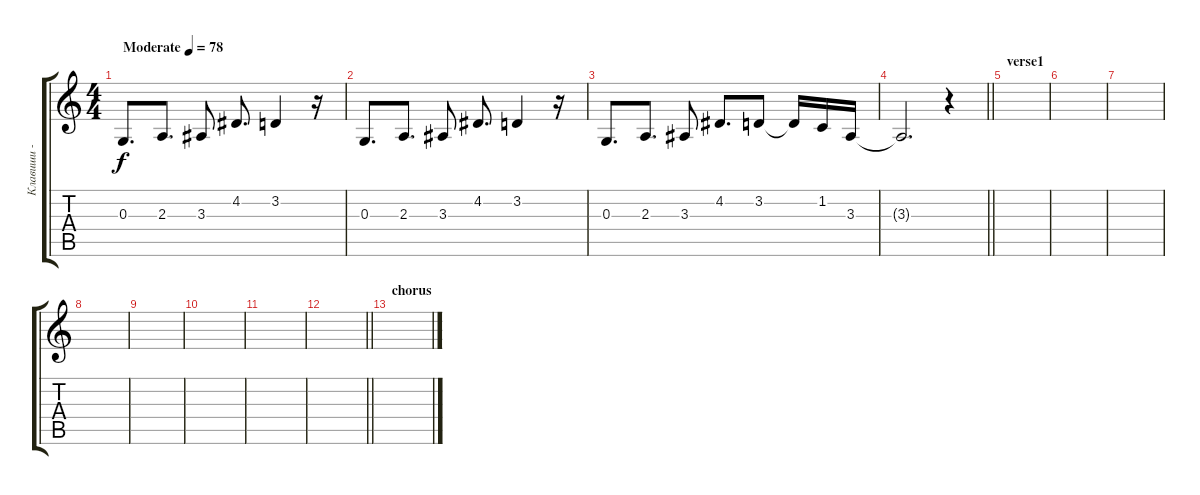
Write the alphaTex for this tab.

\track ("Клавиши - Джонатан Кейн" "Клавиши - ") {instrument stringensemble1}
\staff {score tabs}
\tuning (E4 B3 G3 D3 A2 E2) {hide}
\ts (4 4)
\tempo (78 "Moderate")
\clef g2
\ks c
0.3.8{d dy f instrument stringensemble1} 2.3.8{d} 3.3.8 4.2.8{d} 3.2.4 r.16 |
0.3.8{d} 2.3.8{d} 3.3.8 4.2.8{d} 3.2.4 r.16 |
0.3.8{d} 2.3.8{d} 3.3.8 4.2.8{d} 3.2.8 3.2{t}.16 1.2.16 3.3.16 |
\barLineRight lightlight
3.3{t}.2{d} r.4 |
\section ("" "verse1")
|
|
|
|
|
|
|
\barLineRight lightlight
|
\section ("" "chorus")
